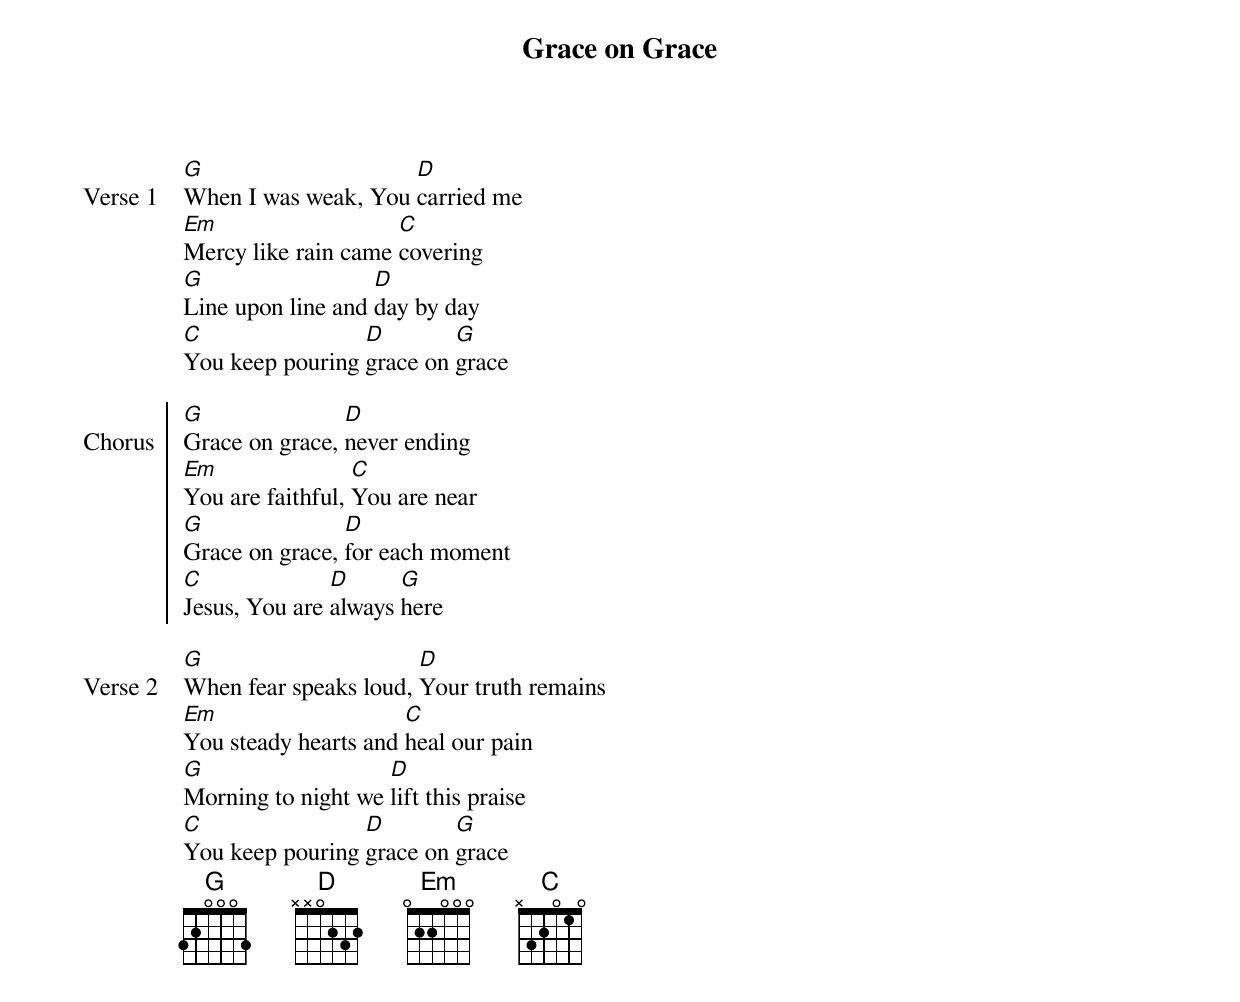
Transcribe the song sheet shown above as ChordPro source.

{title: Grace on Grace}
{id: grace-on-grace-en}
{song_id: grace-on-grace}
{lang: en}
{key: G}
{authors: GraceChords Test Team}
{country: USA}
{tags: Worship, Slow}

{start_of_verse: Verse 1}
[G]When I was weak, You [D]carried me
[Em]Mercy like rain came [C]covering
[G]Line upon line and [D]day by day
[C]You keep pouring [D]grace on [G]grace
{end_of_verse}

{start_of_chorus: Chorus}
[G]Grace on grace, [D]never ending
[Em]You are faithful, [C]You are near
[G]Grace on grace, [D]for each moment
[C]Jesus, You are [D]always [G]here
{end_of_chorus}

{start_of_verse: Verse 2}
[G]When fear speaks loud, [D]Your truth remains
[Em]You steady hearts and [C]heal our pain
[G]Morning to night we [D]lift this praise
[C]You keep pouring [D]grace on [G]grace
{end_of_verse}
